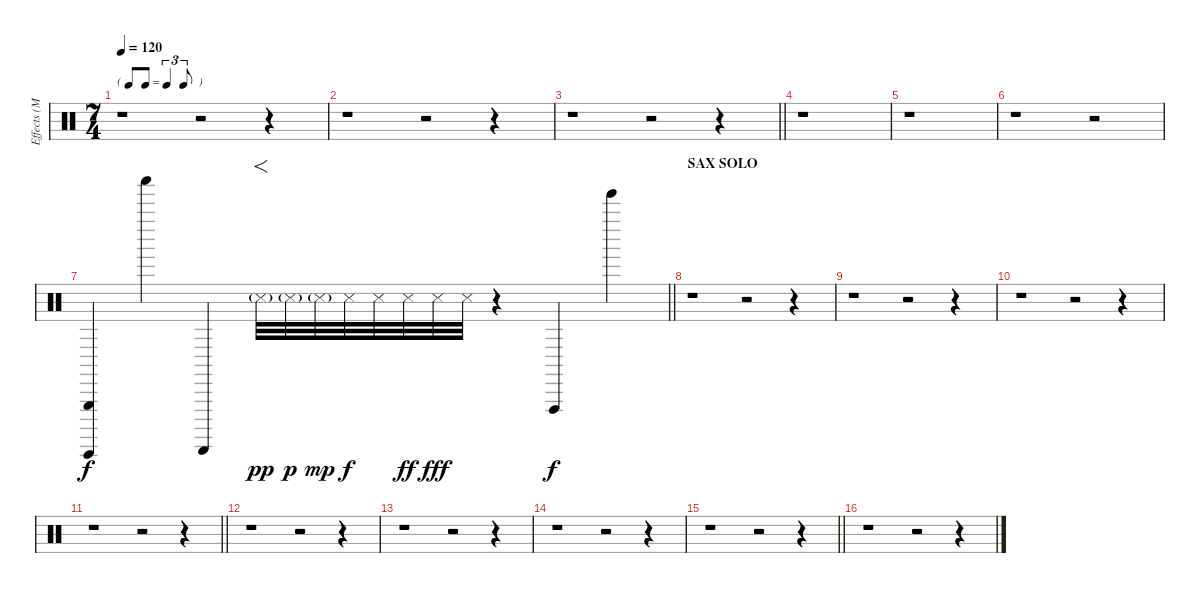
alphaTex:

\track ("Effects (Mason/Waters)" "Effects (M") {instrument percussion}
\staff {score}
\articulation defaults
\ts (7 4)
\tf triplet8th
\tempo 120
\clef neutral
\ks c
r.1{dy f} r.2 r.4 |
r.1 r.2 r.4 |
\barLineRight lightlight
r.1 r.2 r.4 |
r.1 |
r.1 |
r.1 r.2 |
\barLineRight lightlight
("Triangle (hit)" "Guiro (hit)").4 "Shaker (hit)".4 "Guiro (scrap-return)".4 "Snare (side stick) 3"{g}.32{f dy pp} "Snare (side stick) 3"{g}.32{dy p} "Snare (side stick) 3"{g}.32{dy mp} "Snare (side stick) 3".32{dy f} "Snare (side stick) 3".32 "Snare (side stick) 3".32{dy ff} "Snare (side stick) 3".32{dy fff} "Snare (side stick) 3".32 r.4 "Vibraslap (hit)".4{dy f} "Tinkle Bell (hit)".4 |
\section ("" "SAX SOLO")
r.1 r.2 r.4 |
r.1 r.2 r.4 |
r.1 r.2 r.4 |
\barLineRight lightlight
r.1 r.2 r.4 |
r.1 r.2 r.4 |
r.1 r.2 r.4 |
r.1 r.2 r.4 |
\barLineRight lightlight
r.1 r.2 r.4 |
r.1 r.2 r.4
